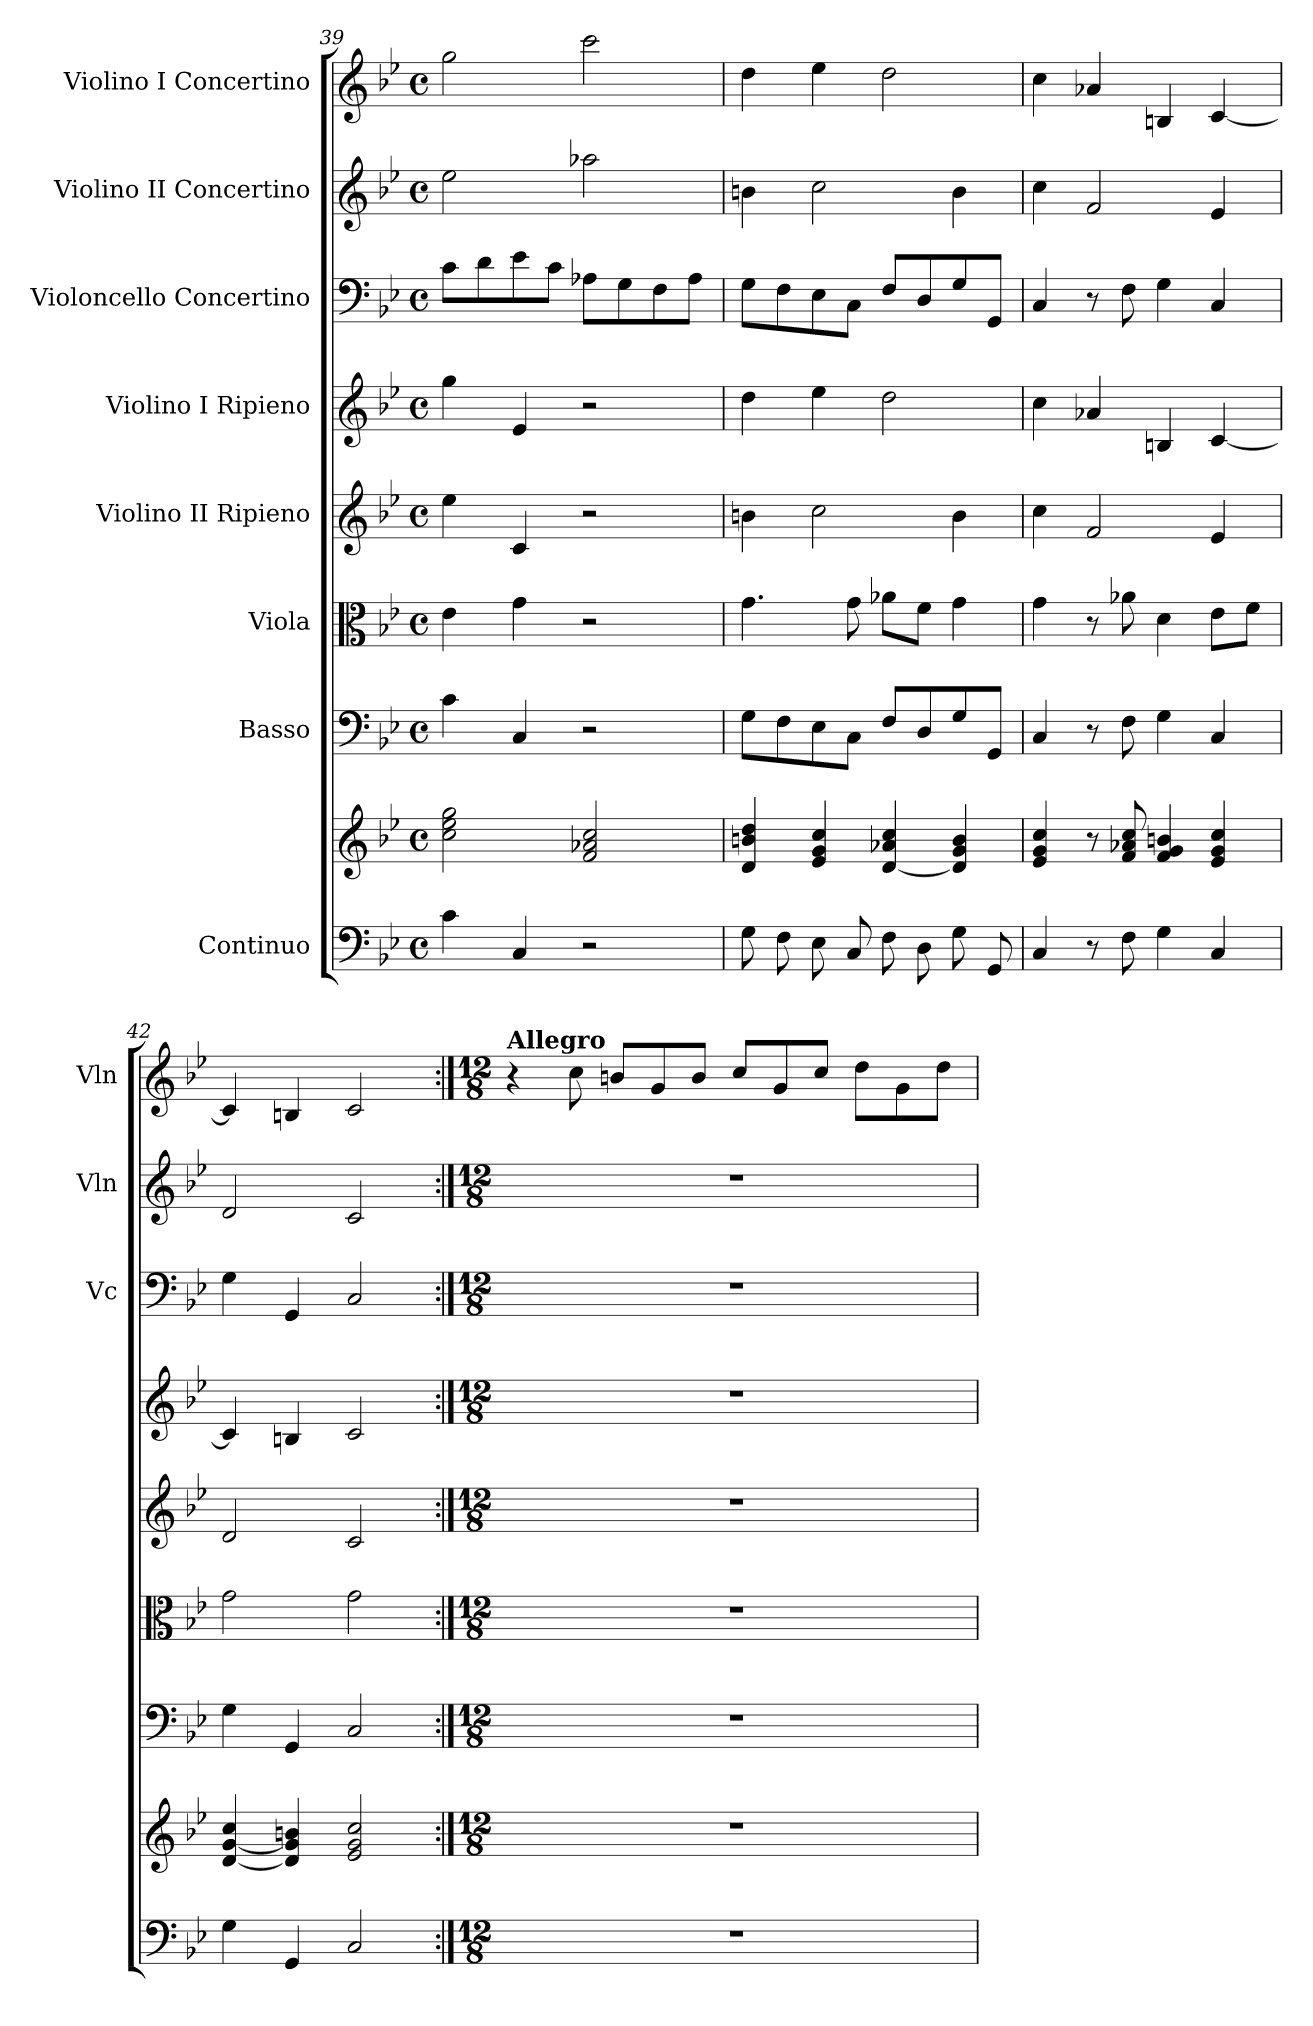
**kern	**kern	**kern	**kern	**kern	**kern	**kern	**kern	**kern
*part8	*part8	*part7	*part6	*part5	*part4	*part3	*part2	*part1
*staff9	*staff8	*staff7	*staff6	*staff5	*staff4	*staff3	*staff2	*staff1
*I"Continuo	*	*I"Basso	*I"Viola	*I"Violino II Ripieno	*I"Violino I Ripieno	*I"Violoncello Concertino	*I"Violino II Concertino	*I"Violino I Concertino
*	*	*	*	*	*	*I'Vc	*I'Vln	*I'Vln
*clefF4	*clefG2	*clefF4	*clefC3	*clefG2	*clefG2	*clefF4	*clefG2	*clefG2
*k[b-e-]	*k[b-e-]	*k[b-e-]	*k[b-e-]	*k[b-e-]	*k[b-e-]	*k[b-e-]	*k[b-e-]	*k[b-e-]
*M4/4	*M4/4	*M4/4	*M4/4	*M4/4	*M4/4	*M4/4	*M4/4	*M4/4
*met(c)	*met(c)	*met(c)	*met(c)	*met(c)	*met(c)	*met(c)	*met(c)	*met(c)
=39	=39	=39	=39	=39	=39	=39	=39	=39
4c\	2cc\ 2ee-\ 2gg\	4c\	4e-\	4ee-\	4gg\	8c\L	2ee-\	2gg\
.	.	.	.	.	.	8d\	.	.
4C/	.	4C/	4g\	4c/	4e-/	8e-\	.	.
.	.	.	.	.	.	8c\J	.	.
2r	2f/ 2a-X/ 2cc/	2r	2r	2r	2r	8A-X\L	2aa-X\	2ccc\
.	.	.	.	.	.	8G\	.	.
.	.	.	.	.	.	8F\	.	.
.	.	.	.	.	.	8A-\J	.	.
=40	=40	=40	=40	=40	=40	=40	=40	=40
8G\	4d/ 4bn/ 4dd/	8G\L	4.g\	4bn\	4dd\	8G\L	4bn\	4dd\
8F\	.	8F\	.	.	.	8F\	.	.
8E-\	4e-/ 4g/ 4cc/	8E-\	.	2cc\	4ee-\	8E-\	2cc\	4ee-\
8C/	.	8C\J	8g\	.	.	8C\J	.	.
8F\	[4d/ 4a-X/ 4cc/	8F/L	8a-X\L	.	2dd\	8F/L	.	2dd\
8D\	.	8D/	8f\J	.	.	8D/	.	.
8G\	4d/] 4g/ 4b/	8G/	4g\	4b\	.	8G/	4b\	.
8GG/	.	8GG/J	.	.	.	8GG/J	.	.
=41	=41	=41	=41	=41	=41	=41	=41	=41
4C/	4e-/ 4g/ 4cc/	4C/	4g\	4cc\	4cc\	4C/	4cc\	4cc\
8r	8r	8r	8r	2f/	4a-X/	8r	2f/	4a-X/
8F\	8f/ 8a-X/ 8cc/	8F\	8a-X\	.	.	8F\	.	.
4G\	4f/ 4g/ 4bn/	4G\	4d\	.	4Bn/	4G\	.	4Bn/
4C/	4e-/ 4g/ 4cc/	4C/	8e-\L	4e-/	[4c/	4C/	4e-/	[4c/
.	.	.	8f\J	.	.	.	.	.
=42	=42	=42	=42	=42	=42	=42	=42	=42
4G\	[4d/ [4g/ 4cc/	4G\	2g\	2d/	4c/]	4G\	2d/	4c/]
4GG/	4d/] 4g/] 4bn/	4GG/	.	.	4Bn/	4GG/	.	4Bn/
2C/	2e-/ 2g/ 2cc/	2C/	2g\	2c/	2c/	2C/	2c/	2c/
!!LO:PB:g=z
=1:|!	=1:|!	=1:|!	=1:|!	=1:|!	=1:|!	=1:|!	=1:|!	=1:|!
*M12/8	*M12/8	*M12/8	*M12/8	*M12/8	*M12/8	*M12/8	*M12/8	*M12/8
!	!	!	!	!	!	!	!	!LO:TX:a:B:t=Allegro
1.r	1.r	1.r	1.r	1.r	1.r	1.r	1.r	4r
.	.	.	.	.	.	.	.	8cc\
.	.	.	.	.	.	.	.	8bn/L
.	.	.	.	.	.	.	.	8g/
.	.	.	.	.	.	.	.	8b/J
.	.	.	.	.	.	.	.	8cc/L
.	.	.	.	.	.	.	.	8g/
.	.	.	.	.	.	.	.	8cc/J
.	.	.	.	.	.	.	.	8dd\L
.	.	.	.	.	.	.	.	8g\
.	.	.	.	.	.	.	.	8dd\J
=	=	=	=	=	=	=	=	=
*-	*-	*-	*-	*-	*-	*-	*-	*-
